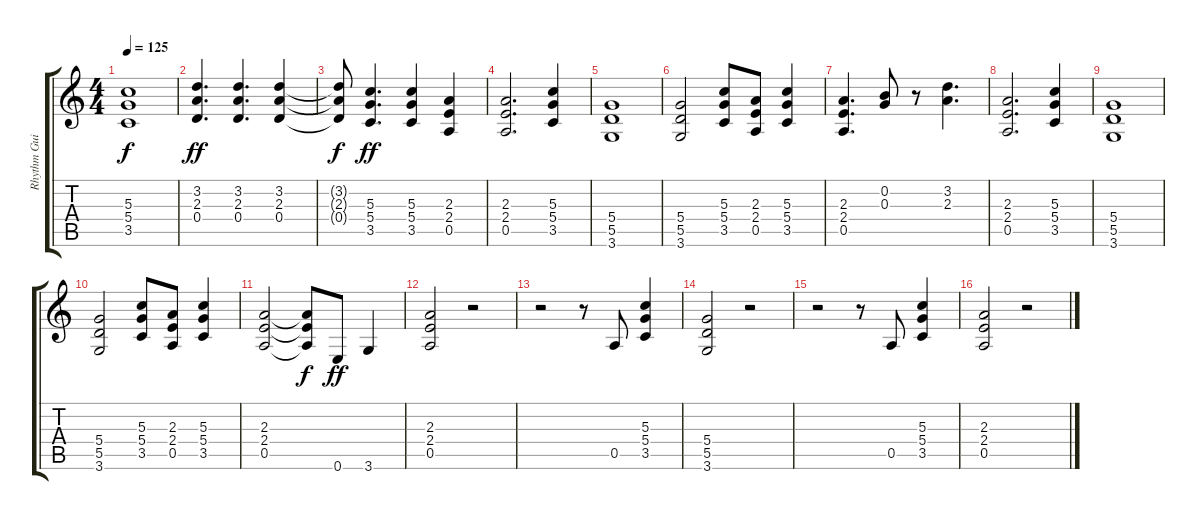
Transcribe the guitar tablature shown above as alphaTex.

\track ("Rhythm Guitar" "Rhythm Gui") {instrument distortionguitar}
\staff {score tabs}
\tuning (E4 B3 G3 D3 A2 E2) {hide}
\ts (4 4)
\tempo 125
\clef g2
\ks c
(5.3{t} 5.4{t} 3.5{t}).1{dy f} |
(3.2 2.3 0.4).4{d dy ff} (3.2 2.3 0.4).4{d} (3.2 2.3 0.4).4 |
(3.2{t} 2.3{t} 0.4{t}).8{dy f} (5.3 5.4 3.5).4{d dy ff} (5.3 5.4 3.5).4 (2.3 2.4 0.5).4 |
(2.3 2.4 0.5).2{d} (5.3 5.4 3.5).4 |
(5.4 5.5 3.6).1 |
(5.4 5.5 3.6).2 (5.3 5.4 3.5).8 (2.3 2.4 0.5).8 (5.3 5.4 3.5).4 |
(2.3 2.4 0.5).4{d} (0.2 0.3).8 r.8 (3.2 2.3).4{d} |
(2.3 2.4 0.5).2{d} (5.3 5.4 3.5).4 |
(5.4 5.5 3.6).1 |
(5.4 5.5 3.6).2 (5.3 5.4 3.5).8 (2.3 2.4 0.5).8 (5.3 5.4 3.5).4 |
(2.3 2.4 0.5).2 (2.3{t} 2.4{t} 0.5{t}).8{dy f} 0.6.8{dy ff} 3.6.4 |
(2.3 2.4 0.5).2 r.2 |
r.2 r.8 0.5.8 (5.3 5.4 3.5).4 |
(5.4 5.5 3.6).2 r.2 |
r.2 r.8 0.5.8 (5.3 5.4 3.5).4 |
(2.3 2.4 0.5).2 r.2
